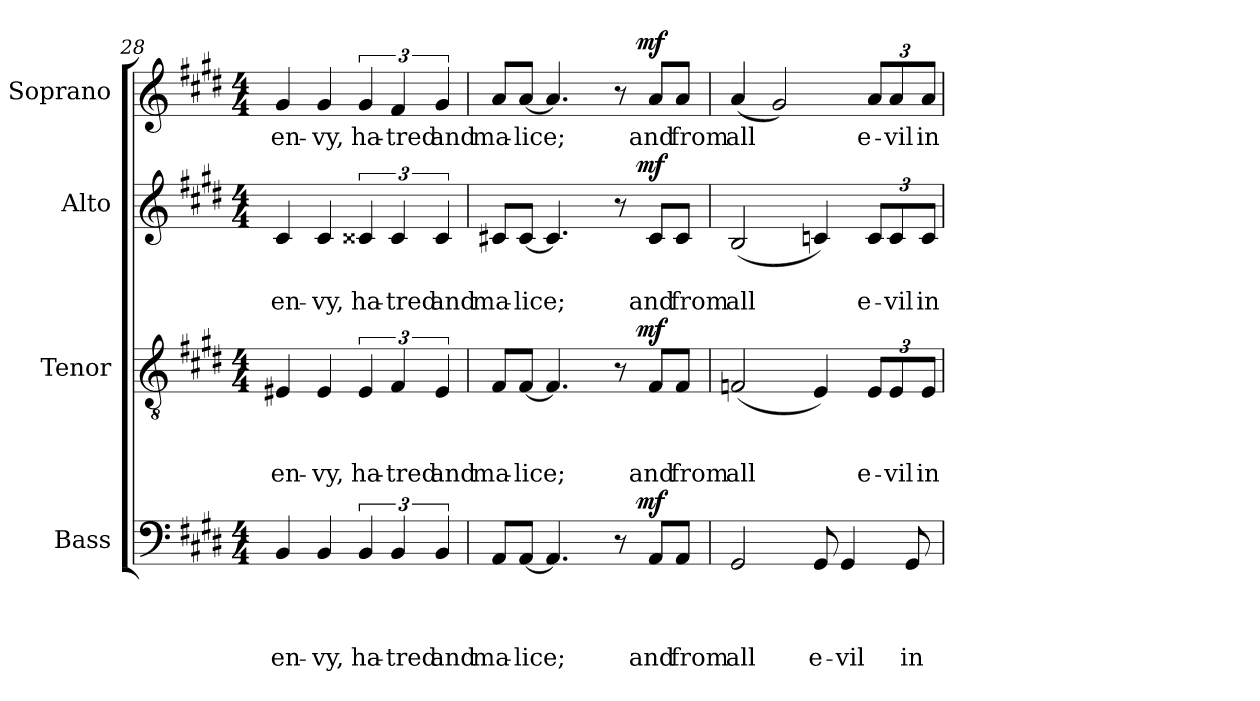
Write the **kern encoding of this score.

**kern	**text	**text	**text	**text	**dynam	**kern	**text	**text	**text	**dynam	**kern	**text	**text	**dynam	**kern	**text	**dynam
*part4	*part4	*part4	*part4	*part4	*part4	*part3	*part3	*part3	*part3	*part3	*part2	*part2	*part2	*part2	*part1	*part1	*part1
*staff4	*staff4	*staff4	*staff4	*staff4	*staff4	*staff3	*staff3	*staff3	*staff3	*staff3	*staff2	*staff2	*staff2	*staff2	*staff1	*staff1	*staff1
*I"Bass	*	*	*	*	*	*I"Tenor	*	*	*	*	*I"Alto	*	*	*	*I"Soprano	*	*
*clefF4	*	*	*	*	*	*clefGv2	*	*	*	*	*clefG2	*	*	*	*clefG2	*	*
*k[f#c#g#d#]	*	*	*	*	*	*k[f#c#g#d#]	*	*	*	*	*k[f#c#g#d#]	*	*	*	*k[f#c#g#d#]	*	*
*E:	*	*	*	*	*	*E:	*	*	*	*	*E:	*	*	*	*E:	*	*
*M4/4	*	*	*	*	*	*M4/4	*	*	*	*	*M4/4	*	*	*	*M4/4	*	*
=28	=28	=28	=28	=28	=28	=28	=28	=28	=28	=28	=28	=28	=28	=28	=28	=28	=28
!	!	!	!	!LO:LY:b	!	!	!	!	!LO:LY:b	!	!	!	!LO:LY:b	!	!	!LO:LY:b	!
4BB/	.	.	.	en-	.	4E#X/	.	.	en-	.	4c#/	.	en-	.	4g#/	en-	.
!	!	!	!	!LO:LY:b	!	!	!	!	!LO:LY:b	!	!	!	!LO:LY:b	!	!	!LO:LY:b	!
4BB/	.	.	.	-vy,	.	4E#/	.	.	-vy,	.	4c#/	.	-vy,	.	4g#/	-vy,	.
!	!	!	!	!LO:LY:b	!	!	!	!	!LO:LY:b	!	!	!	!LO:LY:b	!	!	!LO:LY:b	!
6BB/	.	.	.	ha-	.	6E#/	.	.	ha-	.	6c##X/	.	ha-	.	6g#/	ha-	.
!	!	!	!	!LO:LY:b	!	!	!	!	!LO:LY:b	!	!	!	!LO:LY:b	!	!	!LO:LY:b	!
6BB/	.	.	.	-tred	.	6F#/	.	.	-tred	.	6c##/	.	-tred	.	6f#/	-tred	.
!	!	!	!	!LO:LY:b	!	!	!	!	!LO:LY:b	!	!	!	!LO:LY:b	!	!	!LO:LY:b	!
6BB/	.	.	.	and	.	6E#/	.	.	and	.	6c##/	.	and	.	6g#/	and	.
!!LO:LB:g=z
=29	=29	=29	=29	=29	=29	=29	=29	=29	=29	=29	=29	=29	=29	=29	=29	=29	=29
!	!	!	!	!LO:LY:b	!	!	!	!	!LO:LY:b	!	!	!	!LO:LY:b	!	!	!LO:LY:b	!
*^	*	*	*	*	*	*^	*	*	*	*	*^	*	*	*	*^	*	*
8AA/L	2ryy	.	.	.	ma-	.	8F#/L	2ryy	.	.	ma-	.	8c#X/L	2ryy	.	ma-	.	8a/L	2ryy	ma-	.
!	!	!	!	!	!LO:LY:b	!	!	!	!	!	!LO:LY:b	!	!	!	!	!LO:LY:b	!	!	!	!LO:LY:b	!
[<8AA/J	.	.	.	.	-lice;	.	[<8F#/J	.	.	.	-lice;	.	[<8c#/J	.	.	-lice;	.	[<8a/J	.	-lice;	.
4.AA/]	.	.	.	.	.	.	4.F#/]	.	.	.	.	.	4.c#/]	.	.	.	.	4.a/]	.	.	.
.	8..ryy	.	.	.	.	.	.	8..ryy	.	.	.	.	.	8..ryy	.	.	.	.	8..ryy	.	.
8r	.	.	.	.	.	.	8r	.	.	.	.	.	8r	.	.	.	.	8r	.	.	.
!	!	!	!	!	!	!LO:DY:a	!	!	!	!	!	!LO:DY:a	!	!	!	!	!LO:DY:a	!	!	!	!LO:DY:a
.	4ryy	.	.	.	.	mf	.	4ryy	.	.	.	mf	.	4ryy	.	.	mf	.	4ryy	.	mf
!	!	!	!	!	!LO:LY:b	!	!	!	!	!	!LO:LY:b	!	!	!	!	!LO:LY:b	!	!	!	!LO:LY:b	!
8AA/L	.	.	.	.	and	.	8F#/L	.	.	.	and	.	8c#/L	.	.	and	.	8a/L	.	and	.
!	!	!	!	!	!LO:LY:b	!	!	!	!	!	!LO:LY:b	!	!	!	!	!LO:LY:b	!	!	!	!LO:LY:b	!
8AA/J	.	.	.	.	from	.	8F#/J	.	.	.	from	.	8c#/J	.	.	from	.	8a/J	.	from	.
.	32ryy	.	.	.	.	.	.	32ryy	.	.	.	.	.	32ryy	.	.	.	.	32ryy	.	.
=30	=30	=30	=30	=30	=30	=30	=30	=30	=30	=30	=30	=30	=30	=30	=30	=30	=30	=30	=30	=30	=30
!	!	!	!	!	!LO:LY:b	!	!	!	!	!	!LO:LY:b	!	!	!	!	!LO:LY:b	!	!	!	!LO:LY:b	!
*v	*v	*	*	*	*	*	*	*	*	*	*	*	*v	*v	*	*	*	*v	*v	*	*
*	*	*	*	*	*	*v	*v	*	*	*	*	*	*	*	*	*	*	*
2GG#/	.	.	.	all	.	(<2Fn/	.	.	all	.	(<2B/	.	all	.	(<4a/	all	.
.	.	.	.	.	.	.	.	.	.	.	.	.	.	.	2g#/)	.	.
!	!	!	!	!LO:LY:b	!	!	!	!	!	!	!	!	!	!	!	!	!
8GG#/	.	.	.	e-	.	4E/)	.	.	.	.	4cn/)	.	.	.	.	.	.
!	!	!	!	!LO:LY:b:rj	!	!	!	!	!	!	!	!	!	!	!	!	!
4GG#/	.	.	.	-vil	.	.	.	.	.	.	.	.	.	.	.	.	.
*	*	*	*	*	*	*Xbrackettup	*	*	*	*	*	*	*	*	*	*	*
!	!	!	!	!	!	!	!	!	!LO:LY:b	!	!	!	!	!	!	!	!
*	*	*	*	*	*	*	*	*	*	*	*Xbrackettup	*	*	*	*	*	*
!	!	!	!	!	!	!	!	!	!	!	!	!	!LO:LY:b	!	!	!	!
*	*	*	*	*	*	*	*	*	*	*	*	*	*	*	*Xbrackettup	*	*
!	!	!	!	!	!	!	!	!	!	!	!	!	!	!	!	!LO:LY:b	!
.	.	.	.	.	.	12E/L	.	.	e-	.	12c/L	.	e-	.	12a/L	e-	.
!	!	!	!	!	!	!	!	!	!LO:LY:b	!	!	!	!LO:LY:b	!	!	!LO:LY:b	!
.	.	.	.	.	.	12E/	.	.	-vil	.	12c/	.	-vil	.	12a/	-vil	.
!	!	!	!	!LO:LY:b	!	!	!	!	!	!	!	!	!	!	!	!	!
8GG#/	.	.	.	in-	.	.	.	.	.	.	.	.	.	.	.	.	.
!	!	!	!	!	!	!	!	!	!LO:LY:b	!	!	!	!LO:LY:b	!	!	!LO:LY:b	!
.	.	.	.	.	.	12E/J	.	.	in	.	12c/J	.	in	.	12a/J	in	.
=	=	=	=	=	=	=	=	=	=	=	=	=	=	=	=	=	=
*-	*-	*-	*-	*-	*-	*-	*-	*-	*-	*-	*-	*-	*-	*-	*-	*-	*-
